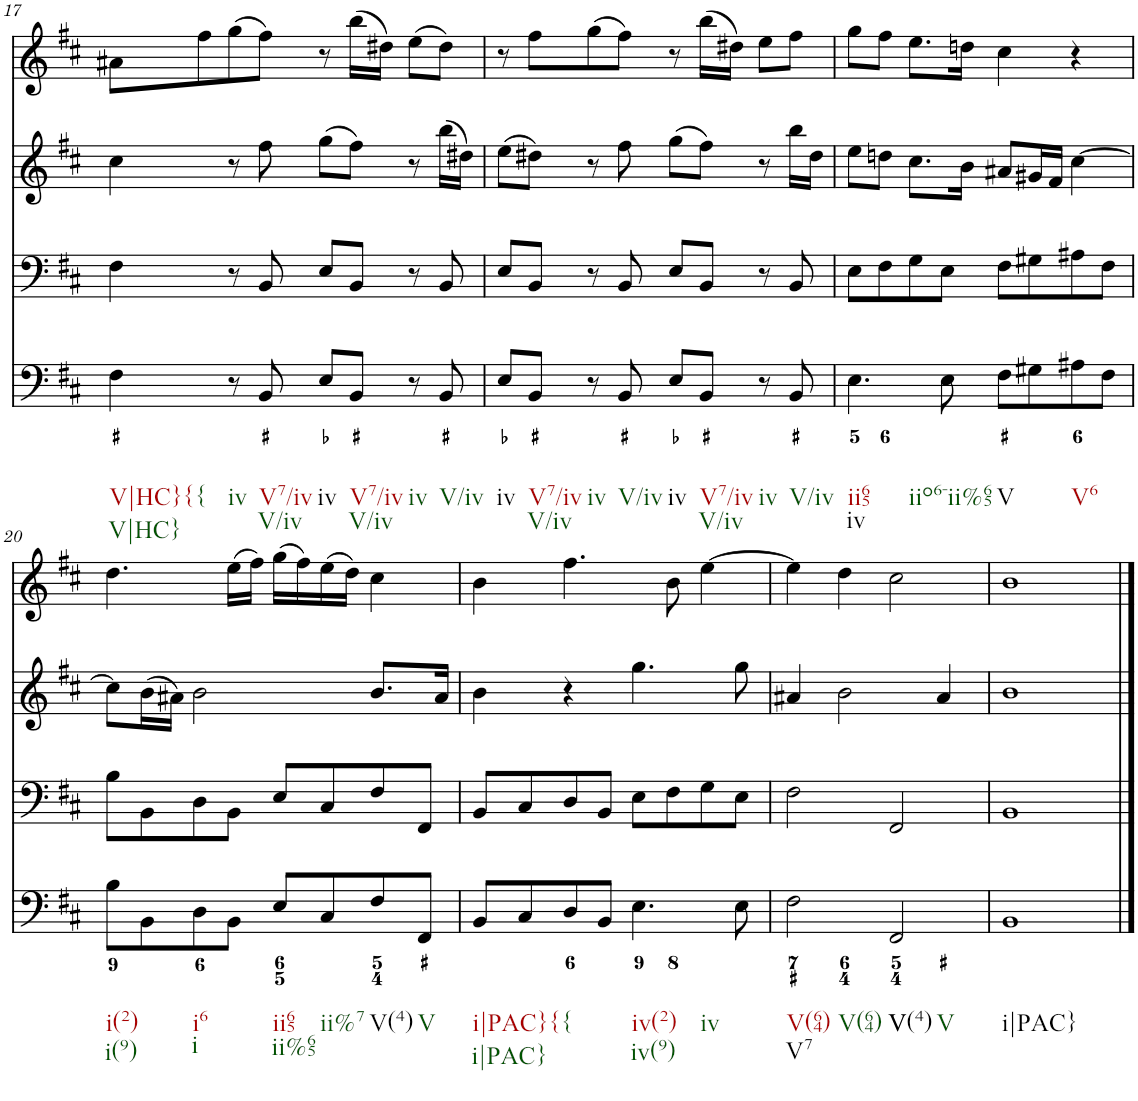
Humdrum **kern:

**kern	**kern	**kern	**kern
*part4	*part3	*part2	*part1
*staff4	*staff3	*staff2	*staff1
*I"Piano	*I"Piano	*I"Piano	*I"Piano
*I'Pno	*I'Pno	*I'Pno	*I'Pno
!!LO:PB:g=z
*clefF4	*clefF4	*clefG2	*clefG2
*k[f#c#]	*k[f#c#]	*k[f#c#]	*k[f#c#]
*b:	*b:	*b:	*b:
*M4/4	*M4/4	*M4/4	*M4/4
*met(c)	*met(c)	*met(c)	*met(c)
=17	=17	=17	=17
!LO:TX:b:t=V|HC}{	!	!	!
!LO:TX:b:t=V|HC}	!	!	!
!LO:TX:b:t={	!	!	!
4F#\	4F#\	4cc#\	8a#X\L
.	.	.	8ff#\
!LO:TX:b:t=iv	!	!	!
8r	8r	8r	(8gg\
!LO:TX:b:t=V7/iv	!	!	!
!LO:TX:b:t=V/iv	!	!	!
8BB/	8BB/	8ff#\	8ff#\J)
!LO:TX:b:t=iv	!	!	!
8E/L	8E/L	(8gg\L	8r
!LO:TX:b:t=V7/iv	!	!	!
!LO:TX:b:t=V/iv	!	!	!
8BB/J	8BB/J	8ff#\J)	(16bb\LL
.	.	.	16dd#X\JJ)
!LO:TX:b:t=iv	!	!	!
8r	8r	8r	(8ee\L
!LO:TX:b:t=V/iv	!	!	!
8BB/	8BB/	(16bb\LL	8dd#\J)
.	.	16dd#X\JJ)	.
=18	=18	=18	=18
!LO:TX:b:t=iv	!	!	!
8E/L	8E/L	(8ee\L	8r
!LO:TX:b:t=V7/iv	!	!	!
!LO:TX:b:t=V/iv	!	!	!
8BB/J	8BB/J	8dd#X\J)	8ff#\L
!LO:TX:b:t=iv	!	!	!
8r	8r	8r	(8gg\
!LO:TX:b:t=V/iv	!	!	!
8BB/	8BB/	8ff#\	8ff#\J)
!LO:TX:b:t=iv	!	!	!
8E/L	8E/L	(8gg\L	8r
!LO:TX:b:t=V7/iv	!	!	!
!LO:TX:b:t=V/iv	!	!	!
8BB/J	8BB/J	8ff#\J)	(16bb\LL
.	.	.	16dd#X\JJ)
!LO:TX:b:t=iv	!	!	!
8r	8r	8r	8ee\L
!LO:TX:b:t=V/iv	!	!	!
8BB/	8BB/	16bb\LL	8ff#\J
.	.	16dd#\JJ	.
=19	=19	=19	=19
!LO:TX:b:t=ii65	!	!	!
!LO:TX:b:t=iv	!	!	!
!LO:TX:b:t=iio6-ii%65	!	!	!
4.E\	8E\L	8ee\L	8gg\L
.	8F#\	8ddn\J	8ff#\J
.	8G\	8.cc#\L	8.ee\L
8E\	8E\J	.	.
.	.	16b\Jk	16ddn\Jk
!LO:TX:b:t=V	!	!	!
8F#\L	8F#\L	8a#X/L	4cc#\
8G#X\	8G#X\	16g#X/L	.
.	.	16f#/JJ	.
!LO:TX:b:t=V6	!	!	!
8A#X\	8A#X\	[4cc#\	4r
8F#\J	8F#\J	.	.
!!LO:LB:g=z
=20	=20	=20	=20
!LO:TX:b:t=i(2)	!	!	!
!LO:TX:b:t=i(9)	!	!	!
8B\L	8B\L	8cc#\L]	4.dd\
8BB\	8BB\	(16b\L	.
.	.	16a#X\JJ)	.
!LO:TX:b:t=i6	!	!	!
!LO:TX:b:t=i	!	!	!
8D\	8D\	2b\	.
8BB\J	8BB\J	.	(16ee\LL
.	.	.	16ff#\JJ)
!LO:TX:b:t=ii65	!	!	!
!LO:TX:b:t=ii%65	!	!	!
8E/L	8E/L	.	(16gg\LL
.	.	.	16ff#\)
!LO:TX:b:t=ii%7	!	!	!
8C#/	8C#/	.	(16ee\
.	.	.	16dd\JJ)
!LO:TX:b:t=V(4)	!	!	!
8F#/	8F#/	8.b/L	4cc#\
!LO:TX:b:t=V	!	!	!
8FF#/J	8FF#/J	.	.
.	.	16a#/Jk	.
=21	=21	=21	=21
!LO:TX:b:t=i|PAC}{	!	!	!
!LO:TX:b:t=i|PAC}	!	!	!
8BB/L	8BB/L	4b\	4b\
8C#/	8C#/	.	.
!LO:TX:b:t={	!	!	!
8D/	8D/	4r	4.ff#\
8BB/J	8BB/J	.	.
!LO:TX:b:t=iv(2)	!	!	!
!LO:TX:b:t=iv(9)	!	!	!
!LO:TX:b:t=iv	!	!	!
4.E\	8E\L	4.gg\	.
.	8F#\	.	8b\
.	8G\	.	[4ee\
8E\	8E\J	8gg\	.
=22	=22	=22	=22
!LO:TX:b:t=V(64)	!	!	!
!LO:TX:b:t=V7	!	!	!
!LO:TX:b:t=V(64)	!	!	!
2F#\	2F#\	4a#X/	4ee\]
.	.	2b\	4dd\
!LO:TX:b:t=V(4)	!	!	!
!LO:TX:b:t=V	!	!	!
!LO:TX:b:t=V	!	!	!
2FF#/	2FF#/	.	2cc#\
.	.	4a#/	.
=23	=23	=23	=23
!LO:TX:b:t=i|PAC}	!	!	!
1BB	1BB	1b	1b
==	==	==	==
*-	*-	*-	*-
